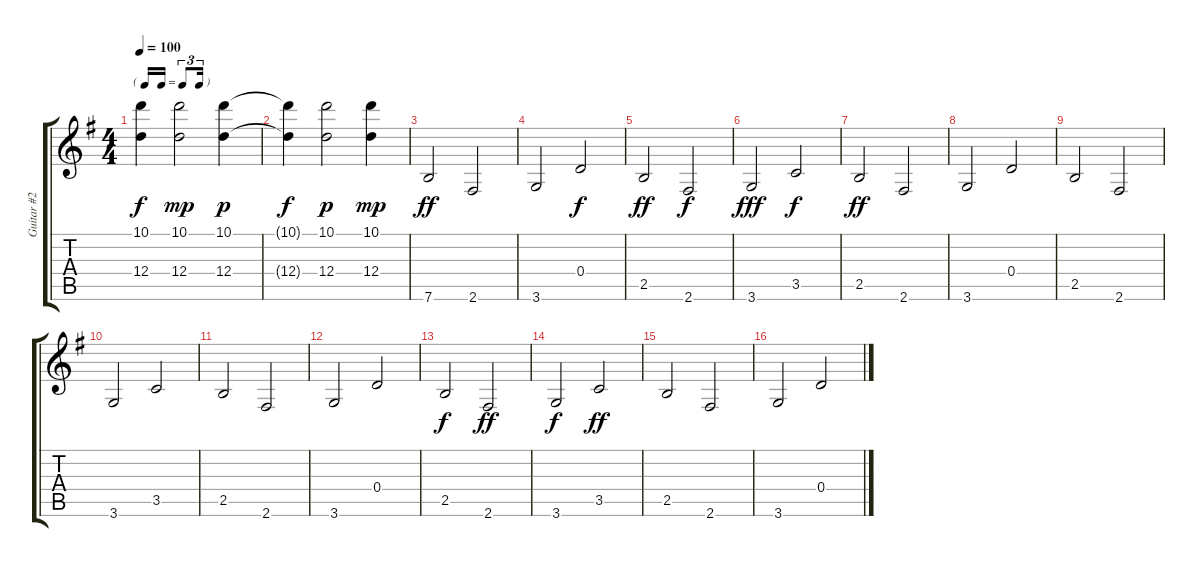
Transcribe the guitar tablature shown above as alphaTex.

\track ("Guitar #2" "Guitar #2") {instrument overdrivenguitar}
\staff {score tabs}
\tuning (E4 B3 G3 D3 A2 E2) {hide}
\ts (4 4)
\tf triplet16th
\tempo 100
\clef g2
\ks g
(10.1{t} 12.4{t}).4{dy f} (10.1 12.4).2{dy mp} (10.1 12.4).4{dy p} |
(10.1{t} 12.4{t}).4{dy f} (10.1 12.4).2{dy p} (10.1 12.4).4{dy mp} |
7.6.2{dy ff} 2.6.2 |
3.6.2 0.4.2{dy f} |
2.5.2{dy ff} 2.6.2{dy f} |
3.6.2{dy fff} 3.5.2{dy f} |
2.5.2{dy ff} 2.6.2 |
3.6.2 0.4.2 |
2.5.2 2.6.2 |
3.6.2 3.5.2 |
2.5.2 2.6.2 |
3.6.2 0.4.2 |
2.5.2{dy f} 2.6.2{dy ff} |
3.6.2{dy f} 3.5.2{dy ff} |
2.5.2 2.6.2 |
3.6.2 0.4.2
